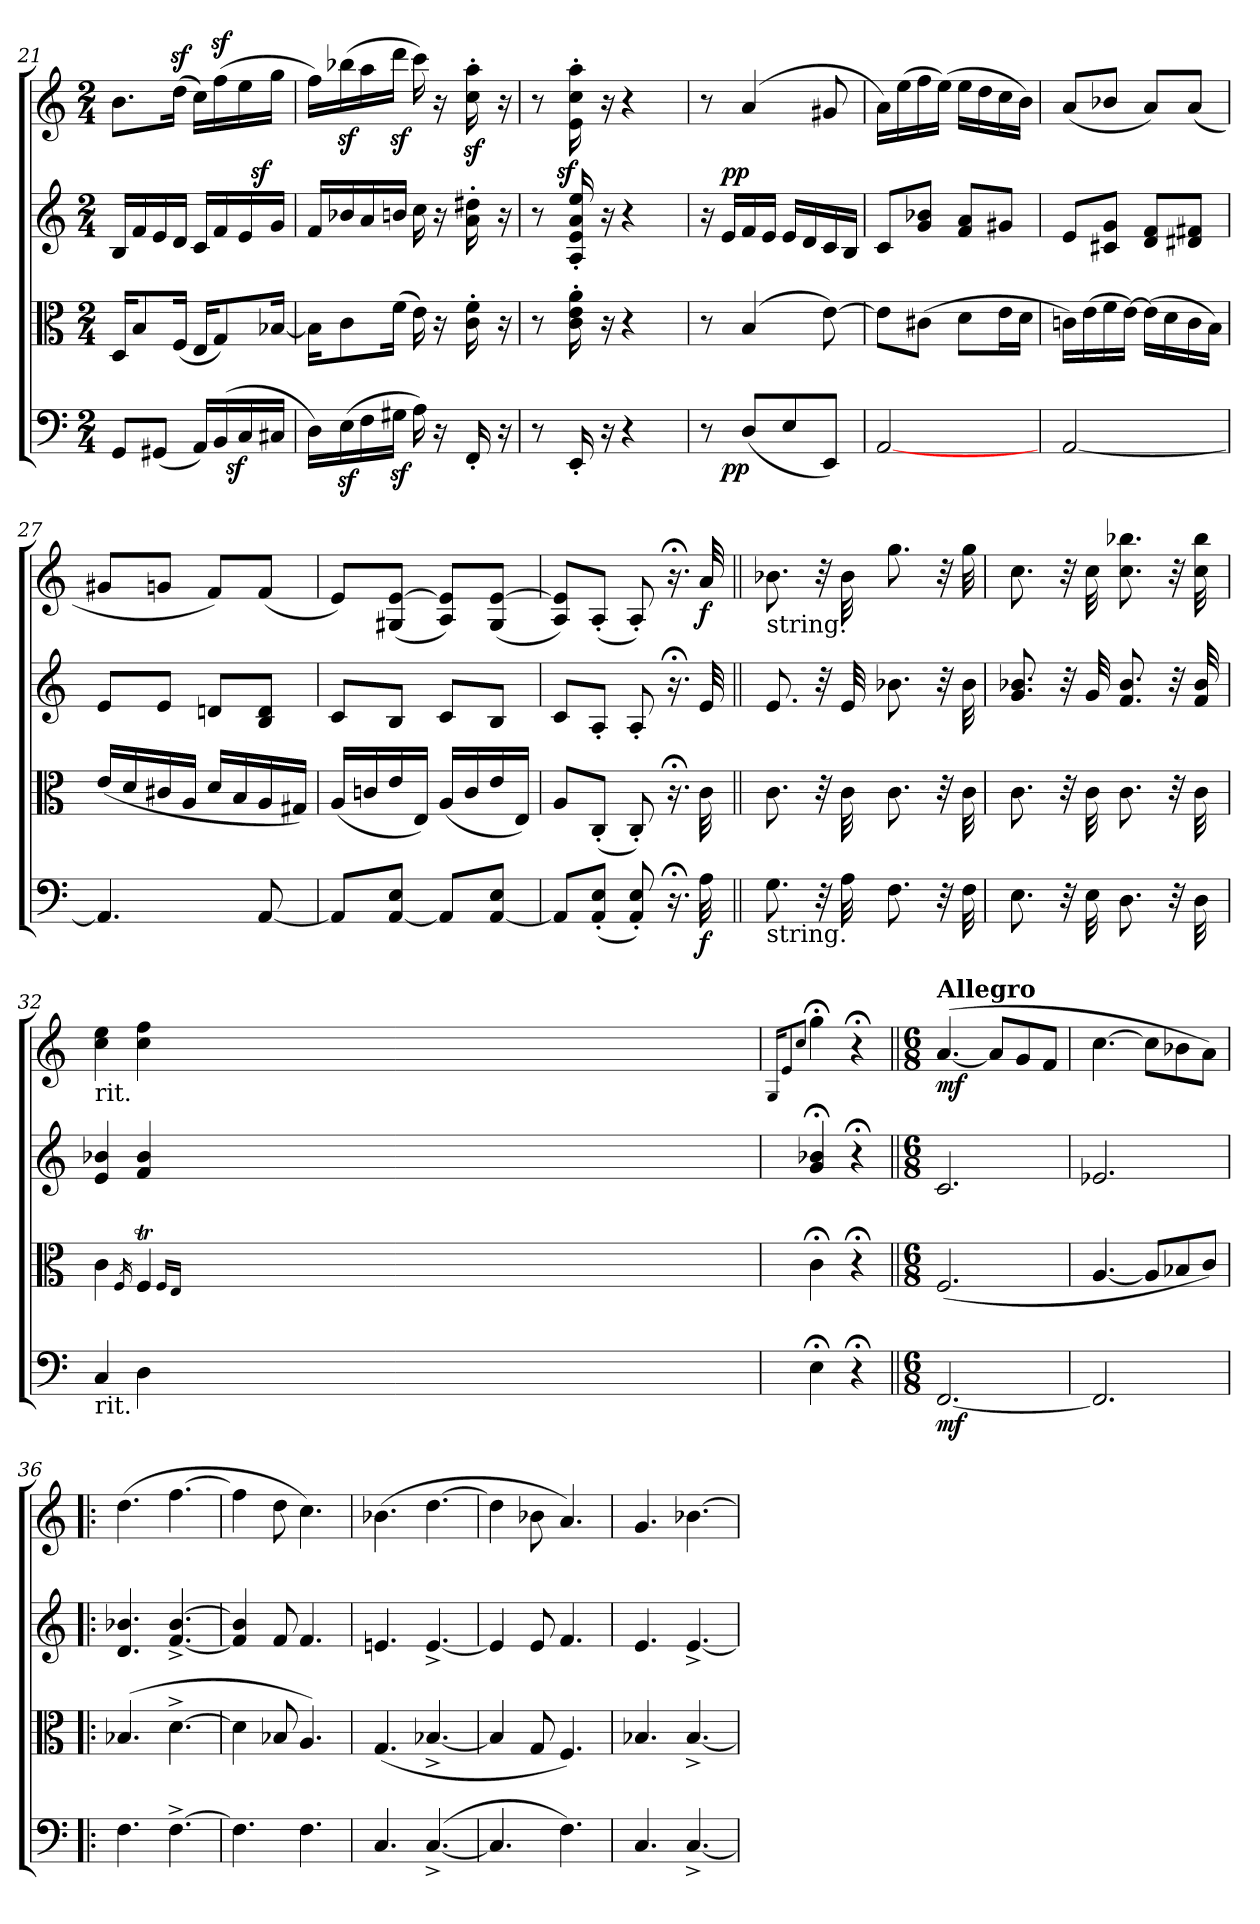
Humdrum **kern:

**kern	**dynam	**kern	**kern	**kern	**dynam
*part4	*part4	*part3	*part2	*part1	*part1
*staff4	*staff4	*staff3	*staff2	*staff1	*staff1
*clefF4	*	*clefC3	*clefG2	*clefG2	*
*M2/4	*	*M2/4	*M2/4	*M2/4	*
=21	=21	=21	=21	=21	=21
*^	*	*	*	*^	*
8GG/L	4ryy	.	16D/KL	16B/LL	8.b\L	4ryy	.
.	.	.	8B/	16f/	.	.	.
(<8GG#/J	.	.	.	16e/	.	.	.
.	.	.	(<16F/Jk	16d/JJ	(>16ddz<\Jk	.	.
16AA/LL)	16.ryy	.	16E/KL	16c/LL	16cc\LL)	8ryy	.
(<16BB/	.	.	8G/)	16f/	(>16ffz<\	.	.
!	!	!LO:DY:b	!	!	!	!	!
.	8ryy	sf	.	.	.	.	.
16C/	.	.	.	16e/	16ee\	32ryy	.
!	!	!	!	!	!	!	!LO:DY:b
.	.	.	.	.	.	16.ryy	sf
16C#/JJ	.	.	[16B-/Jk	16g/JJ	16gg\JJ	.	.
.	32ryy	.	.	.	.	.	.
*v	*v	*	*	*	*v	*v	*
=22	=22	=22	=22	=22	=22
16D\LL)	.	16B-\KL]	16f/LL	16ff\LL)	.
(>16Ez<\	.	8c\	16b-/	(>16bb-z<\	.
16F\	.	.	16a/	16aa\	.
16G#z<\JJ	.	(>16f\Jk	16bn/JJ	16dddz<\JJ	.
16A\)	.	16e\)	16cc\	16ccc\)	.
16r	.	16r	16r	16r	.
16FF'</	.	16c'>\ 16f'>\	16a'>\ 16dd#'>\	16ccz<'>\ 16aaz<'>\	.
16r	.	16r	16r	16r	.
=23	=23	=23	=23	=23	=23
*	*	*	*	*^	*
8r	.	8r	8r	8r	16.ryy	.
!	!	!	!	!	!	!LO:DY:b
.	.	.	.	.	4ryy	sf
16EE'</	.	16c'>\ 16e'>\ 16a'>\	16A'</ 16e'</ 16a'</ 16ee'</	16e'>\ 16cc'>\ 16aa'>\	.	.
16r	.	16r	16r	16r	.	.
4r	.	4r	4r	4r	.	.
.	.	.	.	.	8ryy	.
.	.	.	.	.	32ryy	.
!!LO:LB:g=z	!!
=24	=24	=24	=24	=24	=24	=24
*^	*	*	*	*	*	*
8r	16ryy	.	8r	16r	8r	16ryy	.
!	!	!LO:DY:b	!	!	!	!	!LO:DY:b
.	4..ryy	pp	.	16e/LL	.	4..ryy	pp
(<8D/L	.	.	(<4B/	16f/	(<4a/	.	.
.	.	.	.	16e/JJ	.	.	.
8E/	.	.	.	16e/LL	.	.	.
.	.	.	.	16d/	.	.	.
8EE/J)	.	.	[8e\)	16c/	8g#/	.	.
.	.	.	.	16B/JJ	.	.	.
*v	*v	*	*	*	*v	*v	*
=25	=25	=25	=25	=25	=25
[2AA/	.	8e\L]	8c/L	16a\LL)	.
.	.	.	.	(>16ee\	.
.	.	(>8c#\J	8g/ 8b-/J	16ff\	.
.	.	.	.	(>16ee\JJ)	.
.	.	8d\L	8f/ 8a/L	16ee\LL	.
.	.	.	.	16dd\	.
.	.	16e\L	8g#/J	16cc\	.
.	.	16d\JJ	.	16b\JJ)	.
=26	=26	=26	=26	=26	=26
[2AA/	.	16cn\LL)	8e/L	(<8a/L	.
.	.	(>16e\	.	.	.
.	.	16f\	8c#/ 8g/J	8b-/J	.
.	.	[16e\JJ)	.	.	.
.	.	(>16e\LL]	8d/ 8f/L	8a/L)	.
.	.	16d\	.	.	.
.	.	16c\	8d#/ 8f#/J	(<8a/J	.
.	.	16B\JJ)	.	.	.
=27	=27	=27	=27	=27	=27
4.AA/]	.	(<16e/LL	8e/L	8g#/L	.
.	.	16d/	.	.	.
.	.	16c#/	8e/J	8gn/J	.
.	.	16A/JJ	.	.	.
.	.	16d/LL	8dn/L	8f/L)	.
.	.	16B/	.	.	.
[8AA/	.	16A/	8B/ 8d/J	(<8f/J	.
.	.	16G#/JJ)	.	.	.
=28	=28	=28	=28	=28	=28
8AA/L]	.	(<16A/LL	8c/L	8e/L)	.
.	.	16cn/	.	.	.
[8AA/ 8E/J	.	16e/	8B/J	(<8G#/ [8e/J	.
.	.	16E/JJ)	.	.	.
8AA/L]	.	(<16A/LL	8c/L	8A/ 8e]/L)	.
.	.	16c/	.	.	.
[8AA/ 8E/J	.	16e/	8B/J	(<8G#/ [8e/J	.
.	.	16E/JJ)	.	.	.
=29	=29	=29	=29	=29	=29
8AA/L]	.	8A/L	8c/L	8A/ 8e]/L)	.
(<8AA'</ 8E'</J	.	(<8C'</J	8A'</J	(<8A'</J	.
8AA'<'<'<'</ 8E'<'<'<'</)	.	8C'<'<'<'</)	8A'<'<'<'</	8A'<'<'<'</)	.
16.r;<	.	16.r;<	16.r;<	16.r;<	.
!	!LO:DY:b	!	!	!	!LO:DY:b
32A\	f	32c\	32e/	32a/	f
=30||	=30||	=30||	=30||	=30||	=30||
!	!	!	!	!LO:TX:b:t=string.	!
!LO:TX:b:t=string.	!	!	!	!	!
8.G\	.	8.c\	8.e/	8.b-\	.
32r	.	32r	32r	32r	.
32A\	.	32c\	32e/	32b-\	.
8.F\	.	8.c\	8.b-\	8.gg\	.
32r	.	32r	32r	32r	.
32F\	.	32c\	32b-\	32gg\	.
=31	=31	=31	=31	=31	=31
8.E\	.	8.c\	8.g/ 8.b-/	8.cc\	.
32r	.	32r	32r	32r	.
32E\	.	32c\	32g/	32cc\	.
8.D\	.	8.c\	8.f/ 8.b-/	8.cc\ 8.bb-\	.
32r	.	32r	32r	32r	.
32D\	.	32c\	32f/ 32b-/	32cc\ 32bb-\	.
!!LO:LB:g=z
=32	=32	=32	=32	=32	=32
*	*	*^	*	*	*
!	!	!	!	!	!LO:TX:b:t=rit.	!
!LO:TX:b:t=rit.	!	!	!	!	!	!
4C/	.	4c\	4ryy	4e/ 4b-/	4cc\ 4ee\	.
.	.	16qF/	.	.	.	.
4D\	.	4FT/	4F/yy	4f/ 4b-/	4cc\ 4ff\	.
.	.	16qF/LL	.	.	.	.
.	.	16qE/JJ	.	.	.	.
2%7ryy	.	2%7ryy	4G/yy	2%7ryy	2%7ryy	.
.	.	.	4F/yy	.	.	.
.	.	.	4G/yy	.	.	.
.	.	.	4F/yy	.	.	.
.	.	.	4G/yy	.	.	.
.	.	.	4F/yy	.	.	.
.	.	.	4G/yy	.	.	.
.	.	.	4F/yy	.	.	.
.	.	.	4G/yy	.	.	.
.	.	.	4F/yy	.	.	.
.	.	.	4G/yy	.	.	.
.	.	.	4F/yy	.	.	.
.	.	.	4G/yy	.	.	.
.	.	.	4F/yy	.	.	.
*	*	*v	*v	*	*	*
=33	=33	=33	=33	=33	=33
.	.	.	.	16qG/KL	.
.	.	.	.	8qe/	.
.	.	.	.	8qcc/J	.
4E;<\	.	4c;<\	4g;/ 4b-;/	4gg;<\	.
4r;<	.	4r;<	4r;<	4r;<	.
=34||	=34||	=34||	=34||	=34||	=34||
*M6/8	*	*M6/8	*M6/8	*M6/8	*
!	!	!	!	!LO:TX:a:B:t=Allegro	!
!	!LO:DY:b	!	!	!	!LO:DY:b
[2.FF/	mf	(<2.F/	2.c/	(<[4.a/	mf
.	.	.	.	8a/L]	.
.	.	.	.	8g/	.
.	.	.	.	8f/J	.
=35	=35	=35	=35	=35	=35
2.FF/]	.	[4.A/	2.e-/	[4.cc\	.
.	.	8A/L]	.	8cc\L]	.
.	.	8B-/	.	8b-\	.
.	.	8c/J)	.	8a\J)	.
=36!|:	=36!|:	=36!|:	=36!|:	=36!|:	=36!|:
4.F\	.	(<4.B-/	4.d/ 4.b-/	(>4.dd\	.
[4.F^>\	.	[4.d^>\	[4.f^</ [4.b-^</	[4.ff\	.
=37	=37	=37	=37	=37	=37
4.F\]	.	4d\]	4f]/ 4b-]/	4ff\]	.
.	.	8B-/	8f/	8dd\	.
4.F\	.	4.A/)	4.f/	4.cc\)	.
=38	=38	=38	=38	=38	=38
4.C/	.	(<4.G/	4.en/	(>4.b-\	.
(<[4.C^</	.	[4.B-^</	[4.e^</	[4.dd\	.
=39	=39	=39	=39	=39	=39
4.C/]	.	4B-/]	4e/]	4dd\]	.
.	.	8G/	8e/	8b-\	.
4.F\)	.	4.F/)	4.f/	4.a/)	.
=40	=40	=40	=40	=40	=40
4.C/	.	4.B-/	4.e/	4.g/	.
[4.C^</	.	[4.B-^</	[4.e^</	[4.b-\	.
=	=	=	=	=	=
*-	*-	*-	*-	*-	*-
